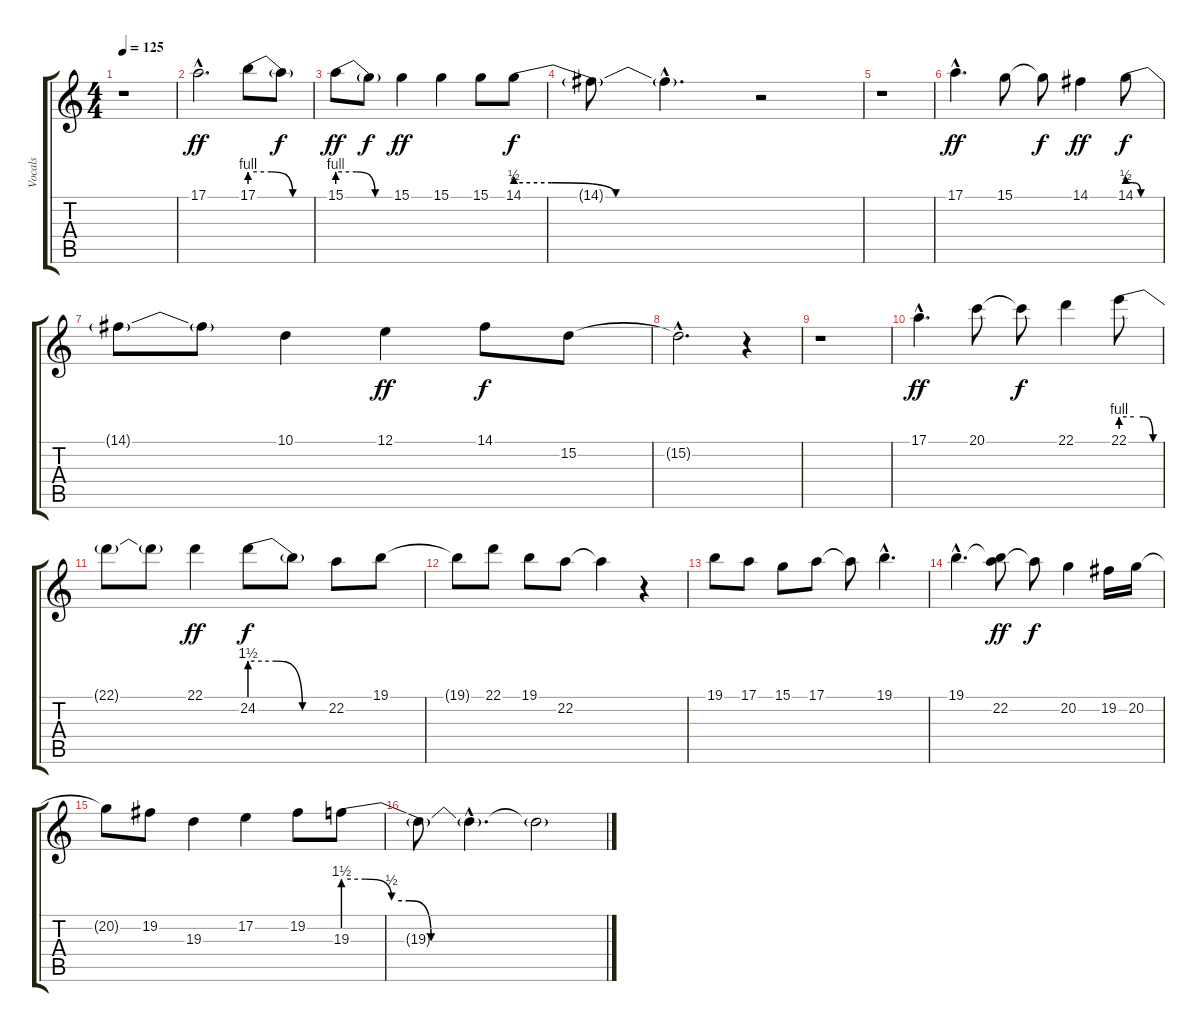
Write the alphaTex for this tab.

\track ("Vocals" "Vocals") {instrument lead2sawtooth}
\staff {score tabs}
\tuning (E4 B3 G3 D3 A2 E2) {hide}
\ts (4 4)
\tempo 125
\clef g2
\ks c
r.1{dy ff} |
17.1{hac}.2{d} 17.1{be (custom 0 4 20 4 40 0 60 0)}.8 17.1{t}.8{dy f} |
15.1{be (custom 0 4 20 4 40 0 60 0)}.8{dy ff} 15.1{t}.8{dy f} 15.1.4{dy ff} 15.1.4 15.1.8 14.1{be (custom 0 2 9 2 25 0 40 0 60 0)}.8{dy f} |
14.1{t}.8 14.1{hac t}.4{d} r.2 |
r.1 |
17.1{hac}.4{d dy ff} 15.1.8 15.1{t}.8{dy f} 14.1.4{dy ff} 14.1{be (custom 0 2 10 2 25 0 40 0 60 0)}.8{dy f} |
14.1{t}.8 14.1{t}.8 10.1.4 12.1.4{dy ff} 14.1.8{dy f} 15.2.8 |
15.2{hac t}.2{d} r.4 |
r.1 |
17.1{hac}.4{d dy ff} 20.1.8 20.1{t}.8{dy f} 22.1.4 22.1{be (custom 0 4 20 4 35 4 50 0 60 0)}.8 |
22.1{t}.8 22.1{t}.8 22.1.4{dy ff} 24.2{be (custom 0 6 20 6 40 0 60 0)}.8{dy f} 24.2{t}.8 22.2.8 19.1.8 |
19.1{t}.8 22.1.8 19.1.8 22.2.8 22.2{t}.4 r.4 |
19.1.8 17.1.8 15.1.8 17.1.8 17.1{t}.8 19.1{hac}.4{d} |
19.1{hac}.4{d} (19.1{t} 22.2).8{dy ff} 22.2{t}.8{dy f} 20.2.4 19.2.16 20.2.16 |
20.2{t}.8 19.2.8 19.3.4 17.2.4 19.2.8 19.3{be (custom 0 6 5 6 11 2 15 2 20 0 40 0 60 0)}.8 |
19.3{t}.8 19.3{hac t}.4{d} 19.3{t}.2
